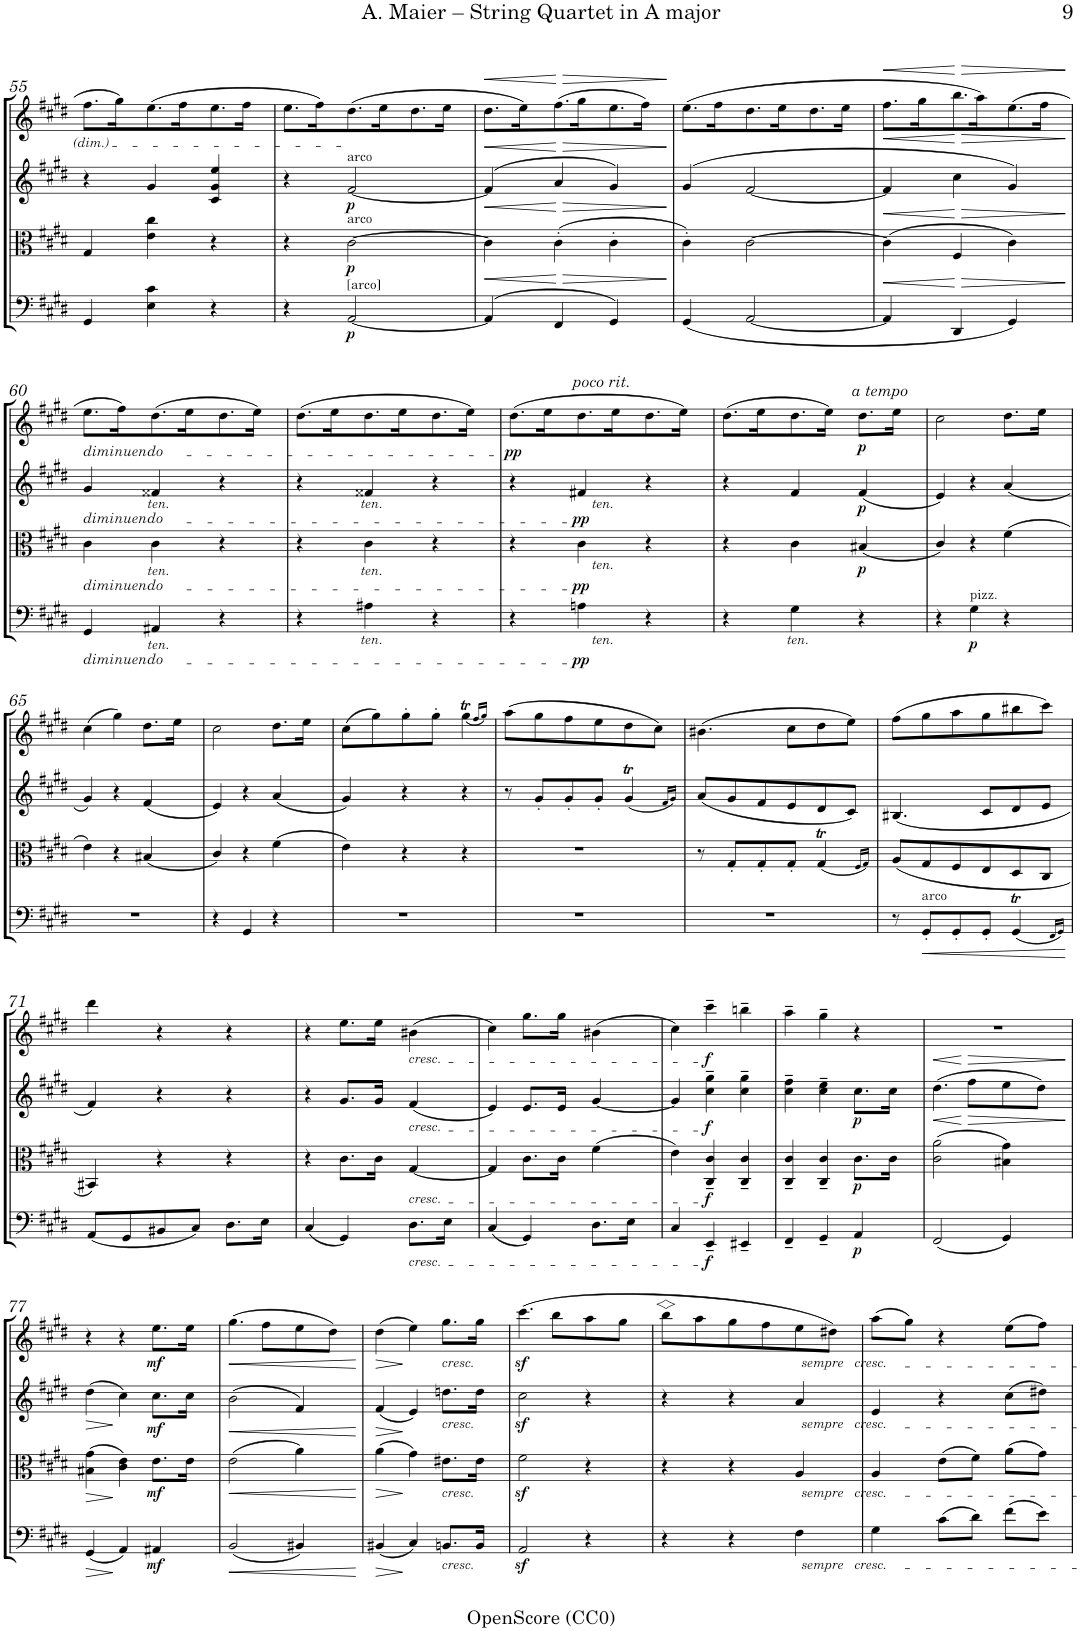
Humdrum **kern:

**kern	**dynam	**kern	**dynam	**kern	**dynam	**kern	**dynam
*part4	*part4	*part3	*part3	*part2	*part2	*part1	*part1
*staff4	*staff4	*staff3	*staff3	*staff2	*staff2	*staff1	*staff1
*I"Violoncello	*	*I"Viola	*	*I"Violin 2	*	*I"Violin 1	*
*I'Vc	*	*I'Vla	*	*I'Vln	*	*I'Vln	*
!!LO:PB:g=z
*clefF4	*	*clefC3	*	*clefG2	*	*clefG2	*
*k[f#c#g#d#]	*	*k[f#c#g#d#]	*	*k[f#c#g#d#]	*	*k[f#c#g#d#]	*
*M3/4	*	*M3/4	*	*M3/4	*	*M3/4	*
=55	=55	=55	=55	=55	=55	=55	=55
4GG#/	.	4G#/	.	4r	.	8.ff#\L	.
.	.	.	.	.	.	16gg#\K	.
4E\ 4c#\	.	4e\ 4cc#\	.	4g#/	.	(8.ee\	.
.	.	.	.	.	.	16ff#\K	.
4r	.	4r	.	4c#/ 4g#/ 4ee/	.	8.ee\	.
.	.	.	.	.	.	16ff#\Jk	.
=56	=56	=56	=56	=56	=56	=56	=56
4r	.	4r	.	4r	.	8.ee\L	.
.	.	.	.	.	.	16ff#\K)	.
!	!	!	!	!LO:TX:a:t=arco	!	!	!
!	!	!LO:TX:a:t=arco	!	!	!	!	!
!LO:TX:a:t=[arco]	!	!	!	!	!	!	!
!	!LO:DY:b	!	!LO:DY:b	!	!LO:DY:b	!	!
[2AA/	p	[2c#\	p	[2f#/	p	(8.dd#\	.
.	.	.	.	.	.	16ee\K	.
.	.	.	.	.	.	8.dd#\	.
.	.	.	.	.	.	16ee\Jk	.
=57	=57	=57	=57	=57	=57	=57	=57
!	!LO:HP:b	!	!LO:HP:b	!	!LO:HP:b	!	!LO:HP:b
*^	*	*^	*	*^	*	*^	*
(>4AA/]	4.ryy	<	4c#\]	4.ryy	<	(>4f#/]	4.ryy	<	8.dd#\L	4.ryy	<
.	.	.	.	.	.	.	.	.	16ee\K)	.	.
4FF#/	.	.	(4c#'\	.	.	4a/	.	.	(8.ff#\	.	.
!	!	!LO:HP:n=1:b	!	!	!LO:HP:n=1:b	!	!	!LO:HP:n=1:b	!	!	!LO:HP:n=1:b
.	4.ryy	[ >	.	4.ryy	[ >	.	4.ryy	[ >	.	4.ryy	[ >
.	.	.	.	.	.	.	.	.	16gg#\K	.	.
4GG#/)	.	.	4c#'\	.	.	4g#/)	.	.	8.ee\	.	.
.	.	.	.	.	.	.	.	.	16ff#\Jk)	.	.
*v	*v	*	*	*	*	*v	*v	*	*v	*v	*
*	*	*v	*v	*	*	*	*	*
.	.	.	]	.	]	.	]
=58	=58	=58	=58	=58	=58	=58	=58
(4GG#/	.	4c#'\)	.	(4g#/	.	(8.ee\L	.
.	.	.	.	.	.	16ff#\K	.
[2AA/	.	[2c#\	.	[2f#/	.	8.dd#\	.
.	.	.	.	.	.	16ee\K	.
.	.	.	.	.	.	8.dd#\	.
.	.	.	.	.	.	16ee\Jk	.
=59	=59	=59	=59	=59	=59	=59	=59
!	!LO:HP:b	!	!LO:HP:b	!	!LO:HP:b	!	!LO:HP:b
*^	*	*^	*	*^	*	*^	*
4AA/]	4.ryy	<	(4c#\]	4.ryy	<	4f#/]	4.ryy	<	8.ff#\L	4.ryy	<
.	.	.	.	.	.	.	.	.	16gg#\K	.	.
4DD#/	.	.	4F#/	.	.	4cc#\	.	.	8.bb\	.	.
!	!	!	!	!	!LO:HP:n=1:b	!	!	!LO:HP:n=1:b	!	!	!LO:HP:n=1:b
.	4.ryy	[	.	4.ryy	[ >	.	4.ryy	[ >	.	4.ryy	[ >
.	.	.	.	.	.	.	.	.	16aa\K)	.	.
4GG#/)	.	.	4c#\)	.	.	4g#/)	.	.	(8.ee\	.	.
.	.	.	.	.	.	.	.	.	16ff#\Jk	.	.
*v	*v	*	*	*	*	*v	*v	*	*v	*v	*
*	*	*v	*v	*	*	*	*	*
.	]	.	]	.	]	.	]
!!LO:LB:g=z
=60	=60	=60	=60	=60	=60	=60	=60
!	!	!	!	!	!	!LO:TX:b:i:t=diminuendo	!
!	!	!	!	!LO:TX:b:i:t=diminuendo	!	!	!
!	!	!LO:TX:b:i:t=diminuendo	!	!	!	!	!
!LO:TX:b:i:t=diminuendo	!	!	!	!	!	!	!
4GG#/	.	4c#\	.	4g#/	.	8.ee\L	.
.	.	.	.	.	.	16ff#\K)	.
!	!	!	!	!LO:TX:b:i:t=ten.	!	!	!
!	!	!LO:TX:b:i:t=ten.	!	!	!	!	!
!LO:TX:b:i:t=ten.	!	!	!	!	!	!	!
4AA#X/	.	4c#\	.	4f##X/	.	(8.dd#\	.
.	.	.	.	.	.	16ee\K	.
4r	.	4r	.	4r	.	8.dd#\	.
.	.	.	.	.	.	16ee\Jk)	.
=61	=61	=61	=61	=61	=61	=61	=61
4r	.	4r	.	4r	.	(8.dd#\L	.
.	.	.	.	.	.	16ee\K	.
!	!	!	!	!LO:TX:b:i:t=ten.	!	!	!
!	!	!LO:TX:b:i:t=ten.	!	!	!	!	!
!LO:TX:b:i:t=ten.	!	!	!	!	!	!	!
4A#X\	.	4c#\	.	4f##X/	.	8.dd#\	.
.	.	.	.	.	.	16ee\K	.
4r	.	4r	.	4r	.	8.dd#\	.
.	.	.	.	.	.	16ee\Jk)	.
=62	=62	=62	=62	=62	=62	=62	=62
!	!	!	!	!	!	!	!LO:DY:b
4r	.	4r	.	4r	.	(8.dd#\L	pp
.	.	.	.	.	.	16ee\K	.
!	!	!	!	!	!	!LO:TX:a:i:t=poco rit.	!
!	!	!	!	!LO:TX:b:i:t=ten.	!	!	!
!	!	!LO:TX:b:i:t=ten.	!	!	!	!	!
!LO:TX:b:i:t=ten.	!	!	!	!	!	!	!
!	!LO:DY:b	!	!LO:DY:b	!	!LO:DY:b	!	!
4An\	pp	4c#\	pp	4f#X/	pp	8.dd#\	.
.	.	.	.	.	.	16ee\K	.
4r	.	4r	.	4r	.	8.dd#\	.
.	.	.	.	.	.	16ee\Jk)	.
=63	=63	=63	=63	=63	=63	=63	=63
4r	.	4r	.	4r	.	(8.dd#\L	.
.	.	.	.	.	.	16ee\K	.
!LO:TX:b:i:t=ten.	!	!	!	!	!	!	!
4G#\	.	4c#\	.	4f#/	.	8.dd#\	.
.	.	.	.	.	.	16ee\Jk)	.
!	!	!	!	!	!	!LO:TX:a:i:t=a tempo	!
!	!	!	!LO:DY:b	!	!LO:DY:b	!	!LO:DY:b
4r	.	(4B#X/	p	(4f#/	p	8.dd#\L	p
.	.	.	.	.	.	16ee\Jk	.
=64	=64	=64	=64	=64	=64	=64	=64
4r	.	4c#/)	.	4e/)	.	2cc#\	.
!LO:TX:a:t=pizz.	!	!	!	!	!	!	!
!	!LO:DY:b	!	!	!	!	!	!
4G#\	p	4r	.	4r	.	.	.
4r	.	(4f#\	.	(4a/	.	8.dd#\L	.
.	.	.	.	.	.	16ee\Jk	.
!!LO:LB:g=z
=65	=65	=65	=65	=65	=65	=65	=65
2.r	.	4e\)	.	4g#/)	.	(4cc#\	.
.	.	4r	.	4r	.	4gg#\)	.
.	.	(4B#X/	.	(4f#/	.	8.dd#\L	.
.	.	.	.	.	.	16ee\Jk	.
=66	=66	=66	=66	=66	=66	=66	=66
4r	.	4c#/)	.	4e/)	.	2cc#\	.
4GG#/	.	4r	.	4r	.	.	.
4r	.	(4f#\	.	(4a/	.	8.dd#\L	.
.	.	.	.	.	.	16ee\Jk	.
=67	=67	=67	=67	=67	=67	=67	=67
2.r	.	4e\)	.	4g#/)	.	(8cc#\L	.
.	.	.	.	.	.	8gg#\)	.
.	.	4r	.	4r	.	8gg#'\	.
.	.	.	.	.	.	8gg#'\J	.
.	.	4r	.	4r	.	(<4gg#t\	.
.	.	.	.	.	.	16qff#/LL	.
.	.	.	.	.	.	16qgg#/JJ)	.
=68	=68	=68	=68	=68	=68	=68	=68
2.r	.	2.r	.	8r	.	(8aa\L	.
.	.	.	.	8g#'/L	.	8gg#\	.
.	.	.	.	8g#'/	.	8ff#\	.
.	.	.	.	8g#'/J	.	8ee\	.
.	.	.	.	(<4g#t/	.	8dd#\	.
.	.	.	.	.	.	8cc#\J)	.
.	.	.	.	16qf#/LL	.	.	.
.	.	.	.	16qg#/JJ)	.	.	.
=69	=69	=69	=69	=69	=69	=69	=69
2.r	.	8r	.	(8a/L	.	(4.b#X\	.
.	.	8G#'/L	.	8g#/	.	.	.
.	.	8G#'/	.	8f#/	.	.	.
.	.	8G#'/J	.	8e/	.	8cc#\L	.
.	.	(<4G#t/	.	8d#/	.	8dd#\	.
.	.	.	.	8c#/J)	.	8ee\J)	.
.	.	16qF#/LL	.	.	.	.	.
.	.	16qG#/JJ)	.	.	.	.	.
=70	=70	=70	=70	=70	=70	=70	=70
8r	.	(8A/L	.	(4.B#X/	.	(8ff#\L	.
!LO:TX:a:t=arco	!	!	!	!	!	!	!
!	!LO:HP:b	!	!	!	!	!	!
8GG#'/L	<	8G#/	.	.	.	8gg#\	.
8GG#'/	.	8F#/	.	.	.	8aa\	.
8GG#'/J	.	8E/	.	8c#/L	.	8gg#\	.
(<4GG#t/	.	8D#/	.	8d#/	.	8bb#X\	.
.	.	8C#/J	.	8e/J	.	8ccc#\J)	.
16qFF#/LL	.	.	.	.	.	.	.
16qGG#/JJ)	.	.	.	.	.	.	.
.	[	.	.	.	.	.	.
!!LO:LB:g=z
=71	=71	=71	=71	=71	=71	=71	=71
(8AA/L	.	4BB#X/)	.	4f#/)	.	4ddd#\	.
8GG#/	.	.	.	.	.	.	.
8BB#X/	.	4r	.	4r	.	4r	.
8C#/J)	.	.	.	.	.	.	.
8.D#\L	.	4r	.	4r	.	4r	.
16E\Jk	.	.	.	.	.	.	.
=72	=72	=72	=72	=72	=72	=72	=72
(4C#/	.	4r	.	4r	.	4r	.
4GG#/)	.	8.c#\L	.	8.g#/L	.	8.ee\L	.
.	.	16c#\Jk	.	16g#/Jk	.	16ee\Jk	.
!	!	!	!	!	!	!LO:TX:b:i:t=cresc.	!
!	!	!	!	!LO:TX:b:i:t=cresc.	!	!	!
!	!	!LO:TX:b:i:t=cresc.	!	!	!	!	!
!LO:TX:b:i:t=cresc.	!	!	!	!	!	!	!
8.D#\L	.	[4G#/	.	(4f#/	.	(4b#X\	.
16E\Jk	.	.	.	.	.	.	.
=73	=73	=73	=73	=73	=73	=73	=73
(4C#/	.	4G#/]	.	4e/)	.	4cc#\)	.
4GG#/)	.	8.c#\L	.	8.e/L	.	8.gg#\L	.
.	.	16c#\Jk	.	16e/Jk	.	16gg#\Jk	.
8.D#\L	.	(4f#\	.	[4g#/	.	(4b#X\	.
16E\Jk	.	.	.	.	.	.	.
=74	=74	=74	=74	=74	=74	=74	=74
4C#/	.	4e\)	.	4g#/]	.	4cc#\)	.
!	!LO:DY:b	!	!LO:DY:b	!	!LO:DY:b	!	!LO:DY:b
4EE~/	f	4C#/~ 4c#/~	f	4cc#\~ 4gg#\~	f	4ccc#~\	f
4EE#X~/	.	4C#/~ 4c#/~	.	4cc#\~ 4gg#\~	.	4bbn~\	.
=75	=75	=75	=75	=75	=75	=75	=75
4FF#~/	.	4C#/~ 4c#/~	.	4cc#\~ 4ff#\~	.	4aa~\	.
4GG#~/	.	4C#/~ 4c#/~	.	4cc#\~ 4ee\~	.	4gg#~\	.
!	!LO:DY:b	!	!LO:DY:b	!	!LO:DY:b	!	!
4AA/	p	8.c#\L	p	8.cc#\L	p	4r	.
.	.	16c#\Jk	.	16cc#\Jk	.	.	.
=76	=76	=76	=76	=76	=76	=76	=76
!	!	!	!LO:HP:b	!	!LO:HP:b	!	!
*	*	*^	*	*^	*	*	*
(2FF#/	.	(2c#\ 2a\	4.ryy	<	(4.dd#\	4.ryy	<	2.r	.
!	!	!	!	!LO:HP:n=1:b	!	!	!LO:HP:n=1:b	!	!
.	.	.	4.ryy	[ >	8ff#\L	4.ryy	[ >	.	.
4GG#/)	.	4B#X\ 4g#\)	.	.	8ee\	.	.	.	.
.	.	.	.	.	8dd#\J)	.	.	.	.
*	*	*v	*v	*	*	*	*	*	*
*	*	*	*	*v	*v	*	*	*
.	.	.	]	.	]	.	.
!!LO:LB:g=z
=77	=77	=77	=77	=77	=77	=77	=77
!	!LO:HP:b	!	!LO:HP:b	!	!LO:HP:b	!	!
(4GG#/	>	(4B#X\ 4g#\	>	(4dd#\	>	4r	.
4AA/)	]	4c#\ 4e\)	]	4cc#\)	]	4r	.
!	!LO:DY:b	!	!LO:DY:b	!	!LO:DY:b	!	!LO:DY:b
4AA#X/	mf	8.e\L	mf	8.cc#\L	mf	8.ee\L	mf
.	.	16e\Jk	.	16cc#\Jk	.	16ee\Jk	.
=78	=78	=78	=78	=78	=78	=78	=78
!	!LO:HP:b	!	!LO:HP:b	!	!LO:HP:b	!	!LO:HP:b
(2BB/	<	(2e\	<	(2b\	<	(4.gg#\	<
.	.	.	.	.	.	8ff#\L	.
4BB#X/)	.	4a\)	.	4f#/)	.	8ee\	.
.	.	.	.	.	.	8dd#\J)	.
.	[	.	[	.	[	.	[
=79	=79	=79	=79	=79	=79	=79	=79
!	!LO:HP:b	!	!LO:HP:b	!	!LO:HP:b	!	!LO:HP:b
(4BB#X/	>	(4a\	>	(4f#/	>	(4dd#\	>
4C#/)	]	4g#\)	]	4e/)	]	4ee\)	]
!	!	!	!	!	!	!LO:TX:b:i:t=cresc.	!
!	!	!	!	!LO:TX:b:i:t=cresc.	!	!	!
!	!	!LO:TX:b:i:t=cresc.	!	!	!	!	!
!LO:TX:b:i:t=cresc.	!	!	!	!	!	!	!
8.BBn/L	.	8.e#X\L	.	8.ddn\L	.	8.gg#\L	.
16BB/Jk	.	16e#\Jk	.	16dd\Jk	.	16gg#\Jk	.
=80	=80	=80	=80	=80	=80	=80	=80
2AAz</	.	2f#z<\	.	2cc#z<\	.	(4.ccc#z<\	.
.	.	.	.	.	.	8bb\L	.
4r	.	4r	.	4r	.	8aa\	.
.	.	.	.	.	.	8gg#\J	.
=81	=81	=81	=81	=81	=81	=81	=81
4r	.	4r	.	4r	.	8bb>\L	.
.	.	.	.	.	.	8aa\	.
4r	.	4r	.	4r	.	8gg#\	.
.	.	.	.	.	.	8ff#\	.
!	!	!	!	!	!	!LO:TX:b:i:t=sempre   cresc.	!
!	!	!	!	!LO:TX:b:i:t=sempre   cresc.	!	!	!
!	!	!LO:TX:b:i:t=sempre   cresc.	!	!	!	!	!
!LO:TX:b:i:t=sempre   cresc.	!	!	!	!	!	!	!
4F#\	.	4A/	.	4a/	.	8ee\	.
.	.	.	.	.	.	8dd#X\J)	.
=82	=82	=82	=82	=82	=82	=82	=82
4G#\	.	4A/	.	4e/	.	(8aa\L	.
.	.	.	.	.	.	8gg#\J)	.
(8c#\L	.	(8e\L	.	4r	.	4r	.
8d#\J)	.	8f#\J)	.	.	.	.	.
(8f#\L	.	(8a\L	.	(8cc#\L	.	(8ee\L	.
8e\J)	.	8g#\J)	.	8dd#X\J)	.	8ff#\J)	.
=	=	=	=	=	=	=	=
*-	*-	*-	*-	*-	*-	*-	*-
